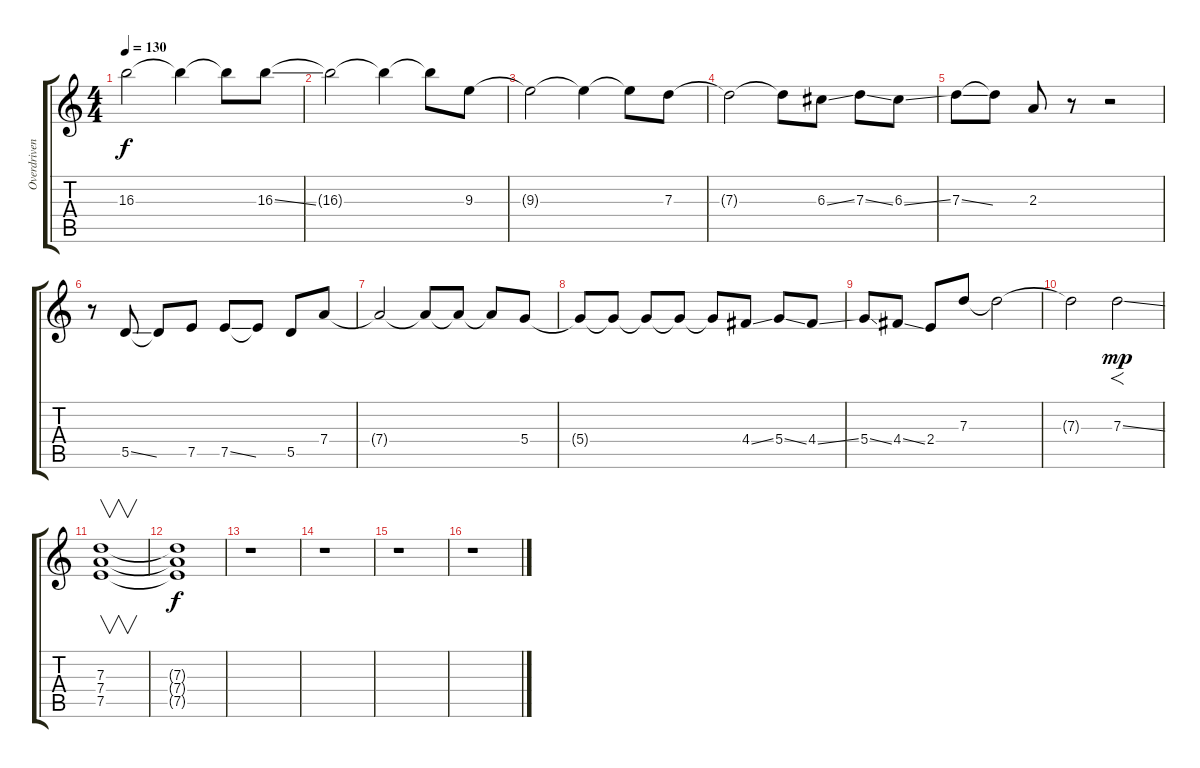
\track ("Overdriven Guitar" "Overdriven") {instrument overdrivenguitar}
\staff {score tabs}
\tuning (E4 B3 G3 D3 A2 E2) {hide}
\ts (4 4)
\tempo 130
\clef g2
\ks c
16.3{t}.2{dy f} 16.3{t}.4 16.3{t}.8 16.3{ss}.8 |
16.3{t}.2 16.3{t}.4 16.3{t}.8 9.3.8 |
9.3{t}.2 9.3{t}.4 9.3{t}.8 7.3.8 |
7.3{t}.2 7.3{t}.8 6.3{ss}.8 7.3{ss}.8 6.3{ss}.8 |
7.3{ss}.8 7.3{t}.8 2.3.8 r.8 r.2 |
r.8 5.5{ss}.8 5.5{t}.8 7.5.8 7.5{ss}.8 7.5{t}.8 5.5.8 7.4.8 |
7.4{t}.2 7.4{t}.8 7.4{t}.8 7.4{t}.8 5.4.8 |
5.4{t}.8 5.4{t}.8 5.4{t}.8 5.4{t}.8 5.4{t}.8 4.4{ss}.8 5.4{ss}.8 4.4{ss}.8 |
5.4{ss}.8 4.4{ss}.8 2.4.8 7.3.8 7.3{t}.2 |
7.3{t}.2 7.3{ss}.2{f dy mp} |
(7.3 7.4 7.5).1{v volume 2} |
(7.3{t} 7.4{t} 7.5{t}).1{dy f} |
r.1 |
r.1 |
r.1 |
r.1
